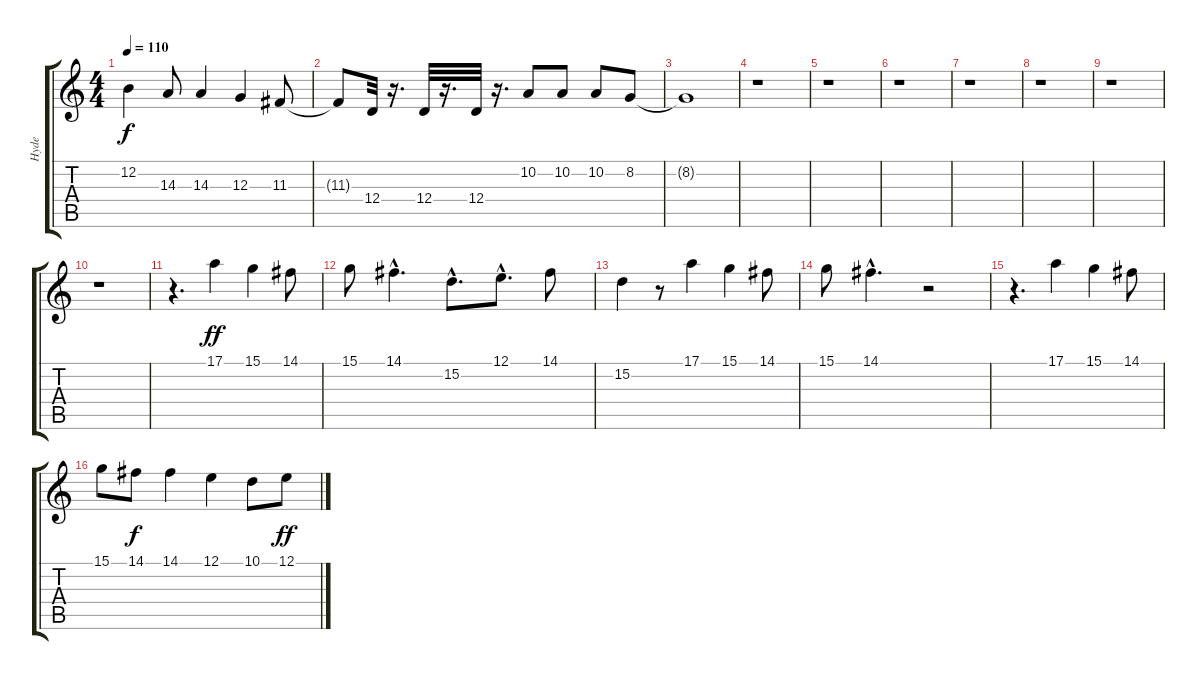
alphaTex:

\track ("Hyde" "Hyde") {instrument altosax}
\staff {score tabs}
\tuning (E4 B3 G3 D3 A2 E2) {hide}
\ts (4 4)
\tempo 110
\clef g2
\ks c
12.2.4{dy f volume 16 balance 8} 14.3.8 14.3.4 12.3.4 11.3.8 |
11.3{t}.8 12.4.32 r.16{d} 12.4.32 r.16{d} 12.4.32 r.16{d} 10.2.8 10.2.8 10.2.8 8.2.8 |
8.2{t}.1 |
r.1 |
r.1 |
r.1 |
r.1 |
r.1 |
r.1 |
r.1 |
r.4{d} 17.1.4{dy ff} 15.1.4 14.1.8 |
15.1.8 14.1{hac}.4{d} 15.2{hac}.8{d} 12.1{hac}.8{d} 14.1.8 |
15.2.4 r.8 17.1.4 15.1.4 14.1.8 |
15.1.8 14.1{hac}.4{d} r.2 |
r.4{d} 17.1.4 15.1.4 14.1.8 |
15.1.8 14.1.8{dy f} 14.1.4 12.1.4 10.1.8 12.1.8{dy ff}
